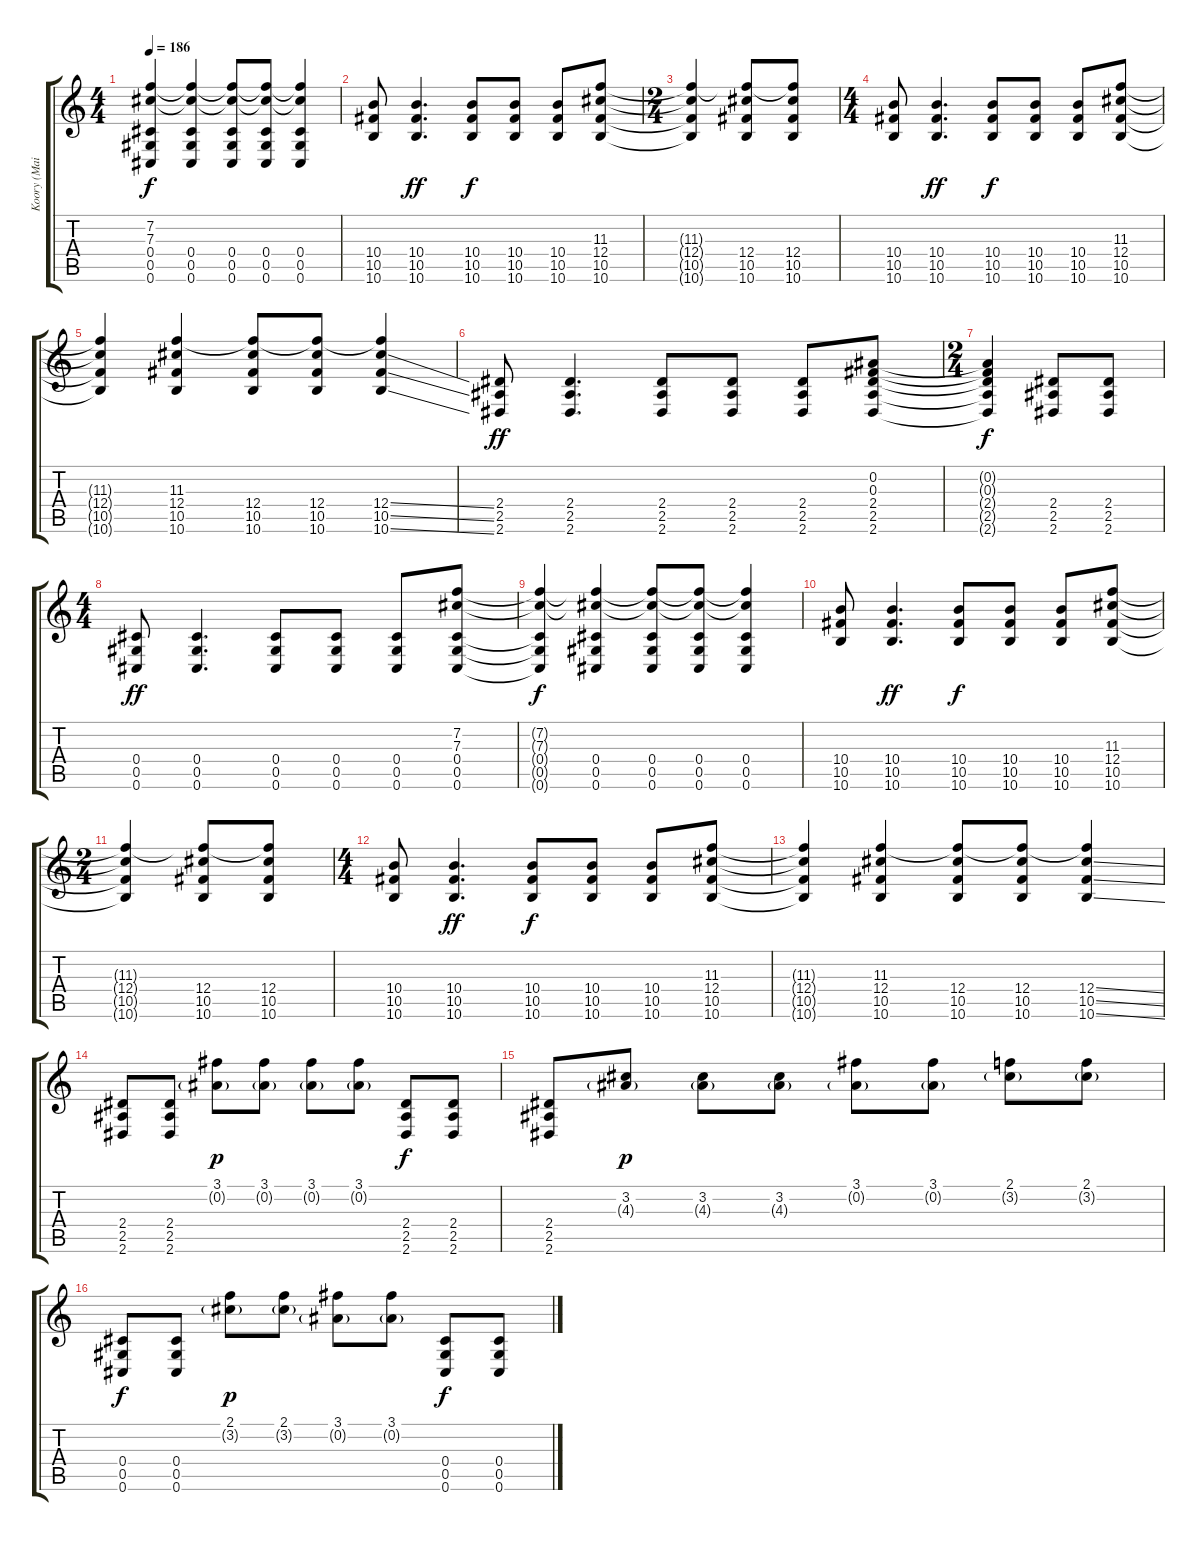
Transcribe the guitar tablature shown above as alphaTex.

\track ("Koory (Main Guitar)" "Koory (Mai") {instrument distortionguitar}
\staff {score tabs}
\tuning (Eb4 Bb3 Gb3 Db3 Ab2 Db2) {hide}
\ts (4 4)
\tempo 186
\clef g2
\ks c
(7.2{t} 7.3{t} 0.4{t} 0.5{t} 0.6{t}).4{dy f} (7.2{t} 7.3{t} 0.4 0.5 0.6).4 (7.2{t} 7.3{t} 0.4 0.5 0.6).8 (7.2{t} 7.3{t} 0.4 0.5 0.6).8 (7.2{t} 7.3{t} 0.4 0.5 0.6).4 |
(10.4 10.5 10.6).8 (10.4 10.5 10.6).4{d dy ff} (10.4 10.5 10.6).8{dy f} (10.4 10.5 10.6).8 (10.4 10.5 10.6).8 (11.3 12.4 10.5 10.6).8 |
\ts (2 4)
(11.3{t} 12.4{t} 10.5{t} 10.6{t}).4 (11.3{t} 12.4 10.5 10.6).8 (11.3{t} 12.4 10.5 10.6).8 |
\ts (4 4)
(10.4 10.5 10.6).8 (10.4 10.5 10.6).4{d dy ff} (10.4 10.5 10.6).8{dy f} (10.4 10.5 10.6).8 (10.4 10.5 10.6).8 (11.3 12.4 10.5 10.6).8 |
(11.3{t} 12.4{t} 10.5{t} 10.6{t}).4 (11.3 12.4 10.5 10.6).4 (11.3{t} 12.4 10.5 10.6).8 (11.3{t} 12.4 10.5 10.6).8 (11.3{t} 12.4{ss} 10.5{ss} 10.6{ss}).4 |
(2.4 2.5 2.6).8{dy ff} (2.4 2.5 2.6).4{d} (2.4 2.5 2.6).8 (2.4 2.5 2.6).8 (2.4 2.5 2.6).8 (0.2 0.3 2.4 2.5 2.6).8 |
\ts (2 4)
(0.2{t} 0.3{t} 2.4{t} 2.5{t} 2.6{t}).4{dy f} (2.4 2.5 2.6).8 (2.4 2.5 2.6).8 |
\ts (4 4)
(0.4 0.5 0.6).8{dy ff} (0.4 0.5 0.6).4{d} (0.4 0.5 0.6).8 (0.4 0.5 0.6).8 (0.4 0.5 0.6).8 (7.2 7.3 0.4 0.5 0.6).8 |
(7.2{t} 7.3{t} 0.4{t} 0.5{t} 0.6{t}).4{dy f} (7.2{t} 7.3{t} 0.4 0.5 0.6).4 (7.2{t} 7.3{t} 0.4 0.5 0.6).8 (7.2{t} 7.3{t} 0.4 0.5 0.6).8 (7.2{t} 7.3{t} 0.4 0.5 0.6).4 |
(10.4 10.5 10.6).8 (10.4 10.5 10.6).4{d dy ff} (10.4 10.5 10.6).8{dy f} (10.4 10.5 10.6).8 (10.4 10.5 10.6).8 (11.3 12.4 10.5 10.6).8 |
\ts (2 4)
(11.3{t} 12.4{t} 10.5{t} 10.6{t}).4 (11.3{t} 12.4 10.5 10.6).8 (11.3{t} 12.4 10.5 10.6).8 |
\ts (4 4)
(10.4 10.5 10.6).8 (10.4 10.5 10.6).4{d dy ff} (10.4 10.5 10.6).8{dy f} (10.4 10.5 10.6).8 (10.4 10.5 10.6).8 (11.3 12.4 10.5 10.6).8 |
(11.3{t} 12.4{t} 10.5{t} 10.6{t}).4 (11.3 12.4 10.5 10.6).4 (11.3{t} 12.4 10.5 10.6).8 (11.3{t} 12.4 10.5 10.6).8 (11.3{t} 12.4{ss} 10.5{ss} 10.6{ss}).4 |
(2.4 2.5 2.6).8 (2.4 2.5 2.6).8 (3.1 0.2{g}).8{dy p} (3.1 0.2{g}).8 (3.1 0.2{g}).8 (3.1 0.2{g}).8 (2.4 2.5 2.6).8{dy f} (2.4 2.5 2.6).8 |
(2.4 2.5 2.6).8 (3.2 4.3{g}).8{dy p} (3.2 4.3{g}).8 (3.2 4.3{g}).8 (3.1 0.2{g}).8 (3.1 0.2{g}).8 (2.1 3.2{g}).8 (2.1 3.2{g}).8 |
(0.4 0.5 0.6).8{dy f} (0.4 0.5 0.6).8 (2.1 3.2{g}).8{dy p} (2.1 3.2{g}).8 (3.1 0.2{g}).8 (3.1 0.2{g}).8 (0.4 0.5 0.6).8{dy f} (0.4 0.5 0.6).8
